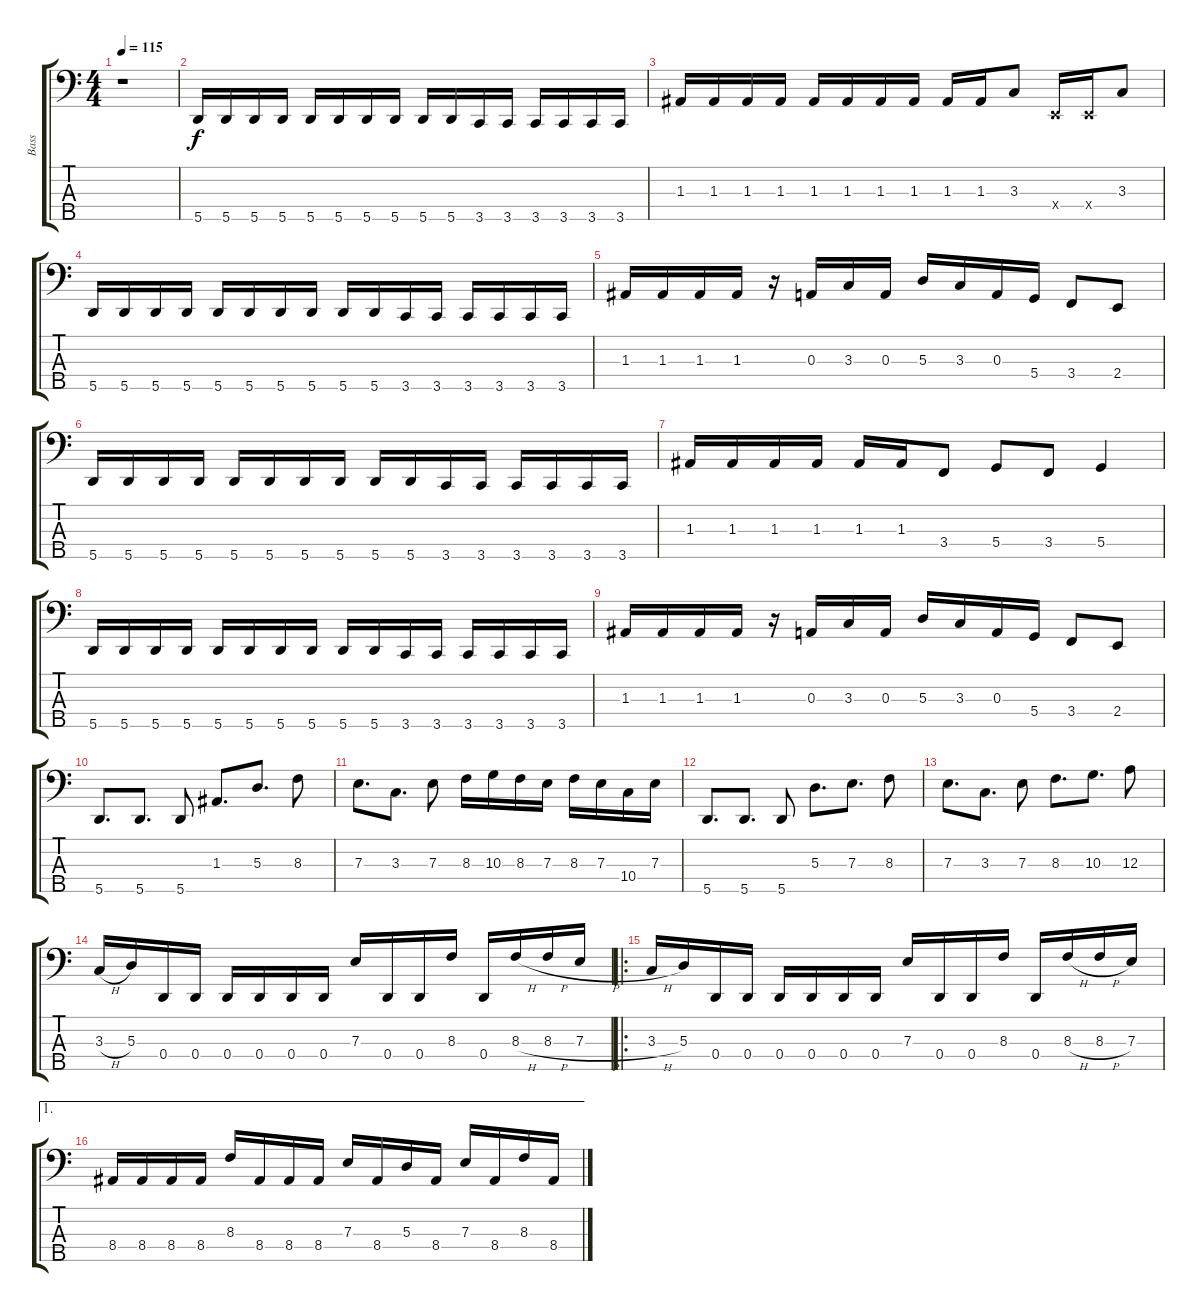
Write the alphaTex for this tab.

\track ("Bass" "Bass") {instrument electricbasspick}
\staff {score tabs}
\tuning (G2 D2 A1 D1 A0) {hide}
\ts (4 4)
\tempo 115
\clef f4
\ks c
r.1{dy f} |
5.5.16 5.5.16 5.5.16 5.5.16 5.5.16 5.5.16 5.5.16 5.5.16 5.5.16 5.5.16 3.5.16 3.5.16 3.5.16 3.5.16 3.5.16 3.5.16 |
1.3.16 1.3.16 1.3.16 1.3.16 1.3.16 1.3.16 1.3.16 1.3.16 1.3.16 1.3.16 3.3.8 2.4{x}.16 2.4{x}.16 3.3.8 |
5.5.16 5.5.16 5.5.16 5.5.16 5.5.16 5.5.16 5.5.16 5.5.16 5.5.16 5.5.16 3.5.16 3.5.16 3.5.16 3.5.16 3.5.16 3.5.16 |
1.3.16 1.3.16 1.3.16 1.3.16 r.16 0.3.16 3.3.16 0.3.16 5.3.16 3.3.16 0.3.16 5.4.16 3.4.8 2.4.8 |
5.5.16 5.5.16 5.5.16 5.5.16 5.5.16 5.5.16 5.5.16 5.5.16 5.5.16 5.5.16 3.5.16 3.5.16 3.5.16 3.5.16 3.5.16 3.5.16 |
1.3.16 1.3.16 1.3.16 1.3.16 1.3.16 1.3.16 3.4.8 5.4.8 3.4.8 5.4.4 |
5.5.16 5.5.16 5.5.16 5.5.16 5.5.16 5.5.16 5.5.16 5.5.16 5.5.16 5.5.16 3.5.16 3.5.16 3.5.16 3.5.16 3.5.16 3.5.16 |
1.3.16 1.3.16 1.3.16 1.3.16 r.16 0.3.16 3.3.16 0.3.16 5.3.16 3.3.16 0.3.16 5.4.16 3.4.8 2.4.8 |
5.5.8{d} 5.5.8{d} 5.5.8 1.3.8{d} 5.3.8{d} 8.3.8 |
7.3.8{d} 3.3.8{d} 7.3.8 8.3.16 10.3.16 8.3.16 7.3.16 8.3.16 7.3.16 10.4.16 7.3.16 |
5.5.8{d} 5.5.8{d} 5.5.8 5.3.8{d} 7.3.8{d} 8.3.8 |
7.3.8{d} 3.3.8{d} 7.3.8 8.3.8{d} 10.3.8{d} 12.3.8 |
3.3{h}.16 5.3.16 0.4.16 0.4.16 0.4.16 0.4.16 0.4.16 0.4.16 7.3.16 0.4.16 0.4.16 8.3.16 0.4.16 8.3{h}.16 8.3{h}.16 7.3{h}.16 |
\ro
3.3{h}.16 5.3.16 0.4.16 0.4.16 0.4.16 0.4.16 0.4.16 0.4.16 7.3.16 0.4.16 0.4.16 8.3.16 0.4.16 8.3{h}.16 8.3{h}.16 7.3.16 |
\ae 1
8.4.16 8.4.16 8.4.16 8.4.16 8.3.16 8.4.16 8.4.16 8.4.16 7.3.16 8.4.16 5.3.16 8.4.16 7.3.16 8.4.16 8.3.16 8.4.16
